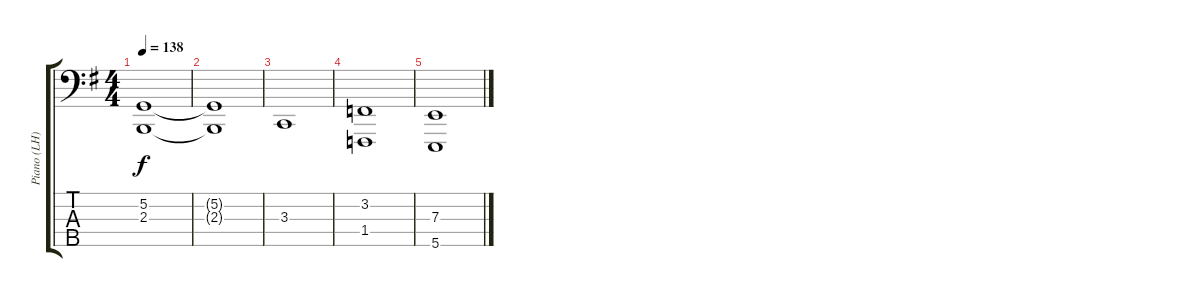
\track ("Piano (LH)" "Piano (LH)") {instrument acousticgrandpiano bank 255}
\staff {score tabs}
\tuning (G2 D2 A1 E1 B0) {hide}
\ts (4 4)
\tempo 138
\clef f4
\ks g
(5.2 2.3).1{dy f} |
(5.2{t} 2.3{t}).1 |
3.3.1 |
(3.2 1.4).1 |
(7.3 5.5).1
